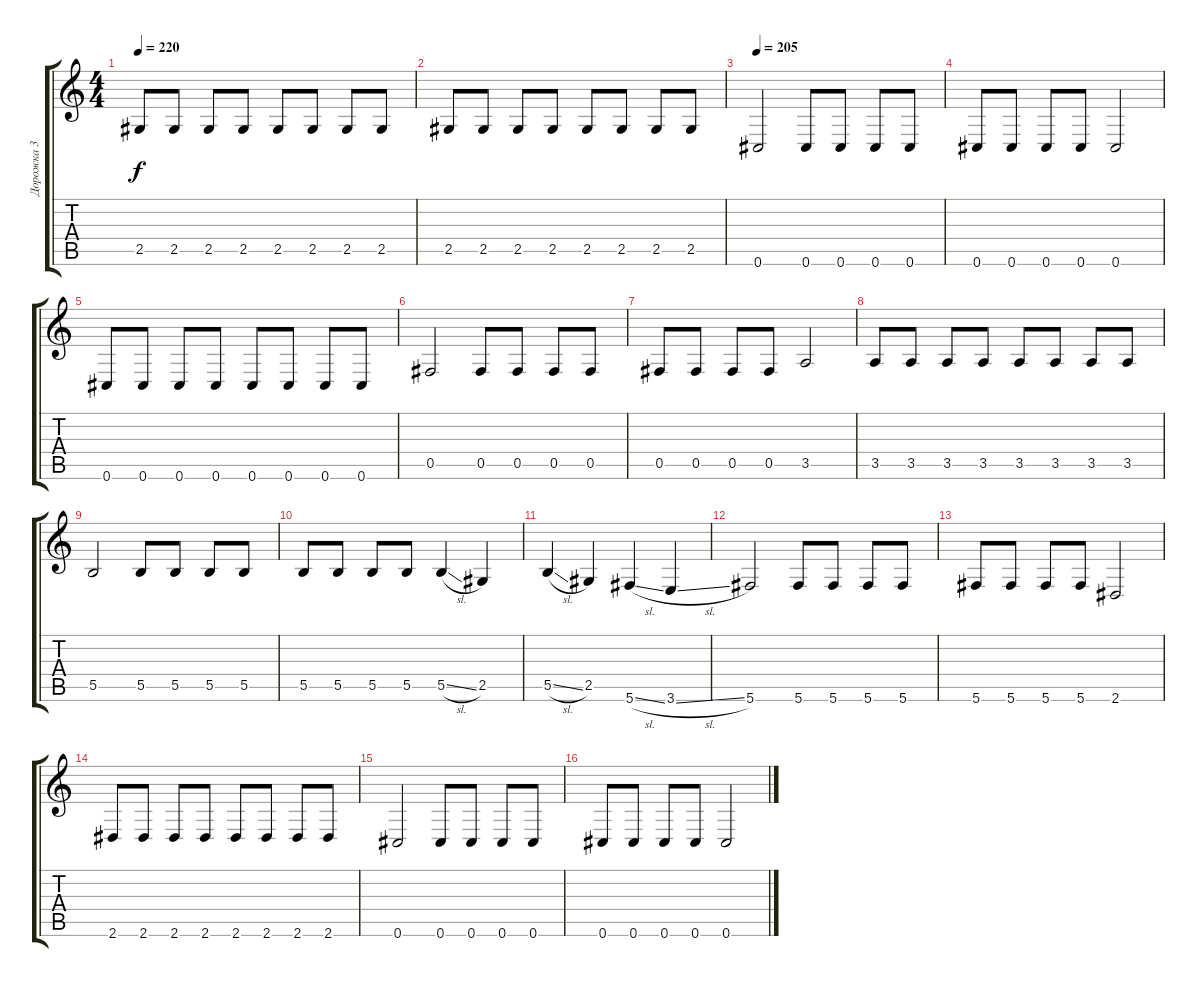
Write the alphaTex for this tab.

\track ("Дорожка 3" "Дорожка 3") {instrument electricbassfinger}
\staff {score tabs}
\tuning (Db4 Ab3 E3 B2 Gb2 Db2) {hide}
\ts (4 4)
\tempo 220
\clef g2
\ks c
2.5.8{dy f} 2.5.8 2.5.8 2.5.8 2.5.8 2.5.8 2.5.8 2.5.8 |
2.5.8 2.5.8 2.5.8 2.5.8 2.5.8 2.5.8 2.5.8 2.5.8 |
\tempo 205
0.6.2 0.6.8 0.6.8 0.6.8 0.6.8 |
0.6.8 0.6.8 0.6.8 0.6.8 0.6.2 |
0.6.8 0.6.8 0.6.8 0.6.8 0.6.8 0.6.8 0.6.8 0.6.8 |
0.5.2 0.5.8 0.5.8 0.5.8 0.5.8 |
0.5.8 0.5.8 0.5.8 0.5.8 3.5.2 |
3.5.8 3.5.8 3.5.8 3.5.8 3.5.8 3.5.8 3.5.8 3.5.8 |
5.5.2 5.5.8 5.5.8 5.5.8 5.5.8 |
5.5.8 5.5.8 5.5.8 5.5.8 5.5{sl}.4 2.5.4 |
5.5{sl}.4 2.5.4 5.6{sl}.4 3.6{sl}.4 |
5.6.2 5.6.8 5.6.8 5.6.8 5.6.8 |
5.6.8 5.6.8 5.6.8 5.6.8 2.6.2 |
2.6.8 2.6.8 2.6.8 2.6.8 2.6.8 2.6.8 2.6.8 2.6.8 |
0.6.2 0.6.8 0.6.8 0.6.8 0.6.8 |
0.6.8 0.6.8 0.6.8 0.6.8 0.6.2
